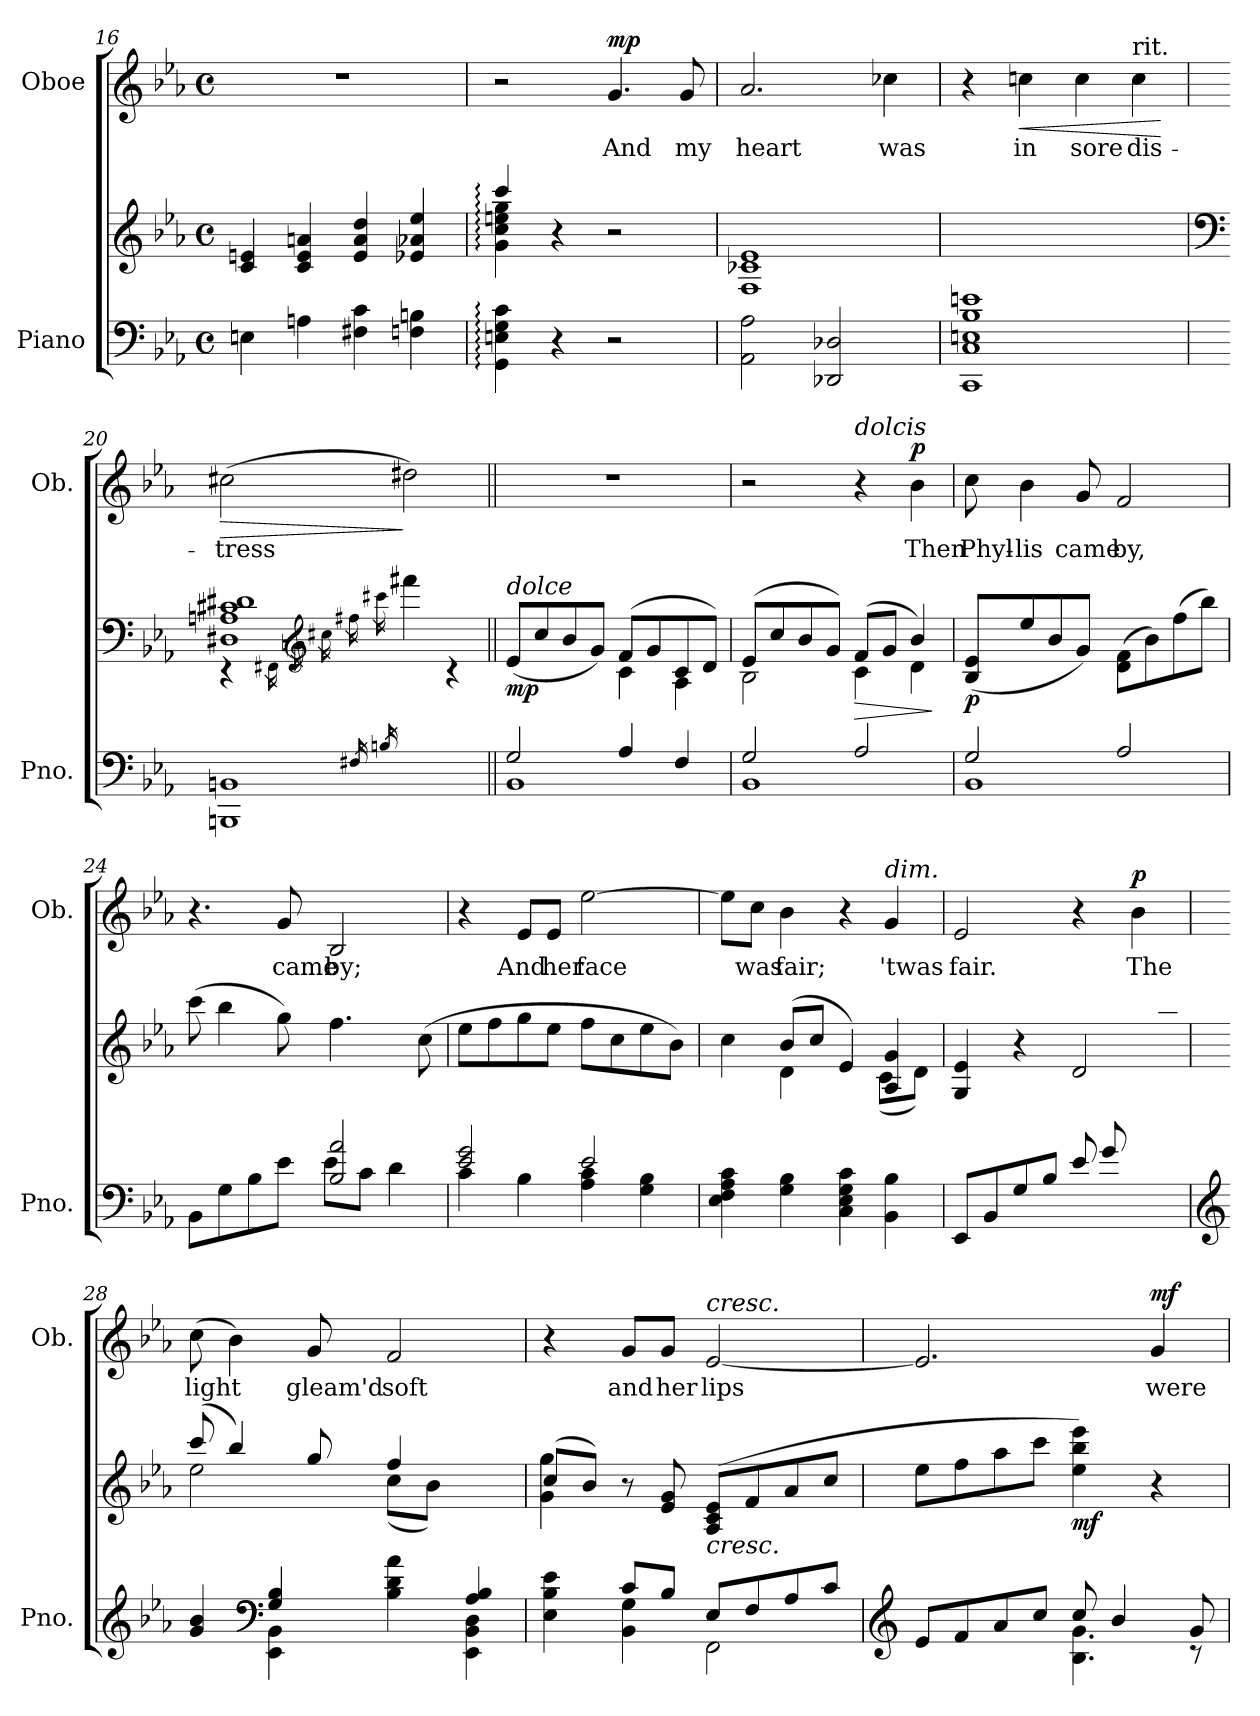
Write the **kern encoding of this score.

**kern	**kern	**dynam	**kern	**text	**dynam
*part2	*part2	*part2	*part1	*part1	*part1
*staff3	*staff2	*staff2/3	*staff1	*staff1	*staff1
*I"Piano	*	*	*I"Oboe	*	*
*I'Pno.	*	*	*I'Ob.	*	*
*clefF4	*clefG2	*	*clefG2	*	*
*k[b-e-a-]	*k[b-e-a-]	*	*k[b-e-a-]	*	*
*M4/4	*M4/4	*	*M4/4	*	*
*met(c)	*met(c)	*	*met(c)	*	*
=16	=16	=16	=16	=16	=16
4En\	4c/ 4en/	.	1r	.	.
4An\	4c/ 4e/ 4an/	.	.	.	.
4F#X\ 4c\	4e/ 4a/ 4dd/	.	.	.	.
4Fn\ 4Bn\	4e-X/ 4a-X/ 4ee-/	.	.	.	.
=17	=17	=17	=17	=17	=17
*	*^	*	*	*	*
4GG\: 4En\: 4G\: 4c\:	4ccc:/	4g\: 4cc\: 4een\: 4gg\:	.	2r	.	.
4r	4r	2.ryy	.	.	.	.
!	!	!	!	!	!LO:LY:b	!LO:DY:a
2r	2r	.	.	4.g/	And	mp
!	!	!	!	!	!LO:LY:b	!
.	.	.	.	8g/	my	.
*	*v	*v	*	*	*	*
=18	=18	=18	=18	=18	=18
!	!	!	!	!LO:LY:b	!
2AA-\ 2A-\	1F 1c-X 1e-	.	2.a-/	heart	.
2DD-X/ 2D-X/	.	.	.	.	.
!	!	!	!	!LO:LY:b	!
.	.	.	4cc-X\	was	.
!!LO:LB:g=z
=19	=19	=19	=19	=19	=19
*^	*	*	*	*	*
1En 1B- 1en	1CC 1C	1ryy	.	4r	.	.
!	!	!	!	!	!LO:LY:b	!LO:HP:b
.	.	.	.	4ccn\	in	<
!	!	!	!	!	!LO:LY:b	!
.	.	.	.	4cc\	sore	.
!	!	!	!	!LO:TX:a:t=rit.	!	!
!	!	!	!	!	!LO:LY:b	!
.	.	.	.	4cc\	dis-	.
*v	*v	*	*	*	*	*
.	.	.	.	.	[
=20	=20	=20	=20	=20	=20
*	*clefF4	*	*	*	*
*^	*^	*	*	*	*
!	!	!	!	!	!	!LO:LY:b	!LO:HP:b
2ryy	1BBBn 1BBn	1D#X 1An 1c#X 1d#X	4rEE	.	(2cc#X\	-tress	>
*	*	*clefG2	*	*	*	*	*
.	.	.	4ryy	.	.	.	.
.	.	.	16qd#X\	.	.	.	.
.	.	.	16qan\JJ	.	.	.	.
.	.	.	16qcc#X\LL	.	.	.	.
16qF#X/LL	.	.	16qff#X\	.	.	.	.
16qBn/	.	.	16qccc#X\JJ	.	.	.	.
2ryy	.	.	4fff#X\	.	2dd#X\)	.	]
.	.	.	4r	.	.	.	.
=21||	=21||	=21||	=21||	=21||	=21||	=21||	=21||
!	!	!LO:TX:a:i:t=dolce	!	!	!	!	!
!	!	!	!	!LO:DY:b	!	!	!
2G/	1BB-	(8e-/L	2ryy	mp	1r	.	.
.	.	8cc/	.	.	.	.	.
.	.	8b-/	.	.	.	.	.
.	.	8g/J)	.	.	.	.	.
4A-/	.	(8f/L	4c\	.	.	.	.
.	.	8g/	.	.	.	.	.
4F/	.	8c/	4A-\	.	.	.	.
.	.	8d/J)	.	.	.	.	.
=22	=22	=22	=22	=22	=22	=22	=22
2G/	1BB-	(8e-/L	2B-\	.	2r	.	.
.	.	8cc/	.	.	.	.	.
.	.	8b-/	.	.	.	.	.
.	.	8g/J)	.	.	.	.	.
!	!	!	!	!	!LO:TX:i:t=dolcis	!	!
!	!	!	!	!LO:HP:b	!	!	!
2A-/	.	(8f/L	4c\	>	4r	.	.
.	.	8g/J	.	.	.	.	.
!	!	!	!	!	!	!LO:LY:b	!LO:DY:a
.	.	4b-/)	4d\	.	4b-\	Then	p
*v	*v	*	*	*	*	*	*
*	*v	*v	*	*	*	*
.	.	]	.	.	.
!!LO:PB:g=z
=23	=23	=23	=23	=23	=23
*^	*	*	*	*	*
!	!	!	!LO:DY:b	!	!LO:LY:b	!
2G/	1BB-	(8B-/ 8e-/L	p	8cc\	Phyl-	.
!	!	!	!	!	!LO:LY:b	!
.	.	8ee-/	.	4b-\	-lis	.
.	.	8b-/	.	.	.	.
!	!	!	!	!	!LO:LY:b	!
.	.	8g/J)	.	8g/	came	.
!	!	!	!	!	!LO:LY:b	!
2A-/	.	(8d\ 8f\L	.	2f/	by,	.
.	.	8b-\)	.	.	.	.
.	.	(8ff\	.	.	.	.
.	.	8bb-\J)	.	.	.	.
=24	=24	=24	=24	=24	=24	=24
8BB-\L	2ryy	(8ccc\	.	4.r	.	.
8G\	.	4bb-\	.	.	.	.
8B-\	.	.	.	.	.	.
!	!	!	!	!	!LO:LY:b	!
8e-\J	.	8gg\)	.	8g/	came	.
!	!	!	!	!	!LO:LY:b	!
2B-/ 2a-/	8e-\L	4.ff\	.	2B-/	by;	.
.	8c\J	.	.	.	.	.
.	4d\	.	.	.	.	.
.	.	(8cc\	.	.	.	.
=25	=25	=25	=25	=25	=25	=25
2e-/ 2g/	4c\	8ee-\L	.	4r	.	.
.	.	8ff\	.	.	.	.
!	!	!	!	!	!LO:LY:b	!
.	4B-\	8gg\	.	8e-/L	And	.
!	!	!	!	!	!LO:LY:b	!
.	.	8ee-\J	.	8e-/J	her	.
!	!	!	!	!	!LO:LY:b	!
2e-/	4A-\ 4c\	8ff\L	.	[2ee-\	face	.
.	.	8cc\	.	.	.	.
.	4G\ 4B-\	8ee-\	.	.	.	.
.	.	8b-\J)	.	.	.	.
*v	*v	*	*	*	*	*
=26	=26	=26	=26	=26	=26
*	*^	*	*	*	*
4E-\ 4F\ 4A-\ 4c\	4cc\	4ryy	.	8ee-\L]	.	.
!	!	!	!	!	!LO:LY:b	!
.	.	.	.	8cc\J	was	.
!	!	!	!	!	!LO:LY:b	!
4G\ 4B-\	(8b-/L	4d\	.	4b-\	fair;	.
.	8cc/J	.	.	.	.	.
4C\ 4E-\ 4G\ 4c\	4e-/)	4ryy	.	4r	.	.
!	!	!	!	!LO:TX:a:i:t=dim.	!	!
!	!	!	!	!	!LO:LY:b	!
4BB-\ 4B-\	4A-/ 4g/	(8c\L	.	4g/	'twas	.
.	.	8d\J)	.	.	.	.
!!LO:LB:g=z
=27	=27	=27	=27	=27	=27	=27
!	!	!	!	!	!LO:LY:b	!
(8EE-/L	4G/ 4e-/	2.ryy	.	2e-/	fair.	.
8BB-/	.	.	.	.	.	.
8G/	4r	.	.	.	.	.
8B-/J	.	.	.	.	.	.
8e-/L	2d/	.	.	4r	.	.
8g/	.	.	.	.	.	.
!	!	!	!	!	!LO:LY:b	!LO:DY:a
4ryy	.	8b-\	.	4b-\	The	p
.	.	8ee-\ 8bb-\J)	.	.	.	.
=28	=28	=28	=28	=28	=28	=28
*clefG2	*	*	*	*	*	*
*^	*	*	*	*	*	*
!	!	!	!	!	!	!LO:LY:b	!
4g/ 4b-/	4ryy	(8ccc/	2ee-\	.	(8cc\	light	.
.	.	4bb-/)	.	.	4b-\)	.	.
*clefF4	*	*	*	*	*	*	*
4G/ 4B-/	4EE-\ 4BB-\	.	.	.	.	.	.
!	!	!	!	!	!	!LO:LY:b	!
.	.	8gg/	.	.	8g/	gleam'd	.
!	!	!	!	!	!	!LO:LY:b	!
4B-\ 4d\ 4a-\	4ryy	4ff/	(8cc\L	.	2f/	soft	.
.	.	.	8b-\J)	.	.	.	.
4A-/ 4B-/	4EE-\ 4BB-\ 4D\	4ryy	4ryy	.	.	.	.
=29	=29	=29	=29	=29	=29	=29	=29
4E-\ 4B-\ 4e-\	4ryy	(8cc/L	4g\ 4gg\	.	4r	.	.
.	.	8b-/J)	.	.	.	.	.
!	!	!	!	!	!	!LO:LY:b	!
8c/L	4BB-\ 4G\	8r	2.ryy	.	8g/L	and	.
!	!	!	!	!	!	!LO:LY:b	!
8B-/J	.	8e-/ 8g/	.	.	8g/J	her	.
!	!	!	!	!	!LO:TX:a:i:t=cresc.	!	!
!	!	!LO:TX:b:i:t=cresc.	!	!	!	!	!
!	!	!	!	!	!	!LO:LY:b	!
8E-/L	2FF\	(8A-/ 8c/ 8e-/L	.	.	[2e-/	lips	.
8F/	.	8f/	.	.	.	.	.
8A-/	.	8a-/	.	.	.	.	.
8c/J	.	8cc/J	.	.	.	.	.
*	*	*v	*v	*	*	*	*
=30	=30	=30	=30	=30	=30	=30
*clefG2	*	*	*	*	*	*
8e-/L	2ryy	8ee-\L	.	2.e-/]	.	.
8f/	.	8ff\	.	.	.	.
8a-/	.	8aa-\	.	.	.	.
8cc/J	.	8ccc\J	.	.	.	.
!	!	!	!LO:DY:b	!	!	!
8cc/	4.B-\ 4.g\	4ee-\ 4bb-\ 4eee-\)	mf	.	.	.
4b-/	.	.	.	.	.	.
!	!	!	!	!	!LO:LY:b	!LO:DY:a
.	.	4r	.	4g/	were	mf
8g/	8r	.	.	.	.	.
*v	*v	*	*	*	*	*
=	=	=	=	=	=
*-	*-	*-	*-	*-	*-
